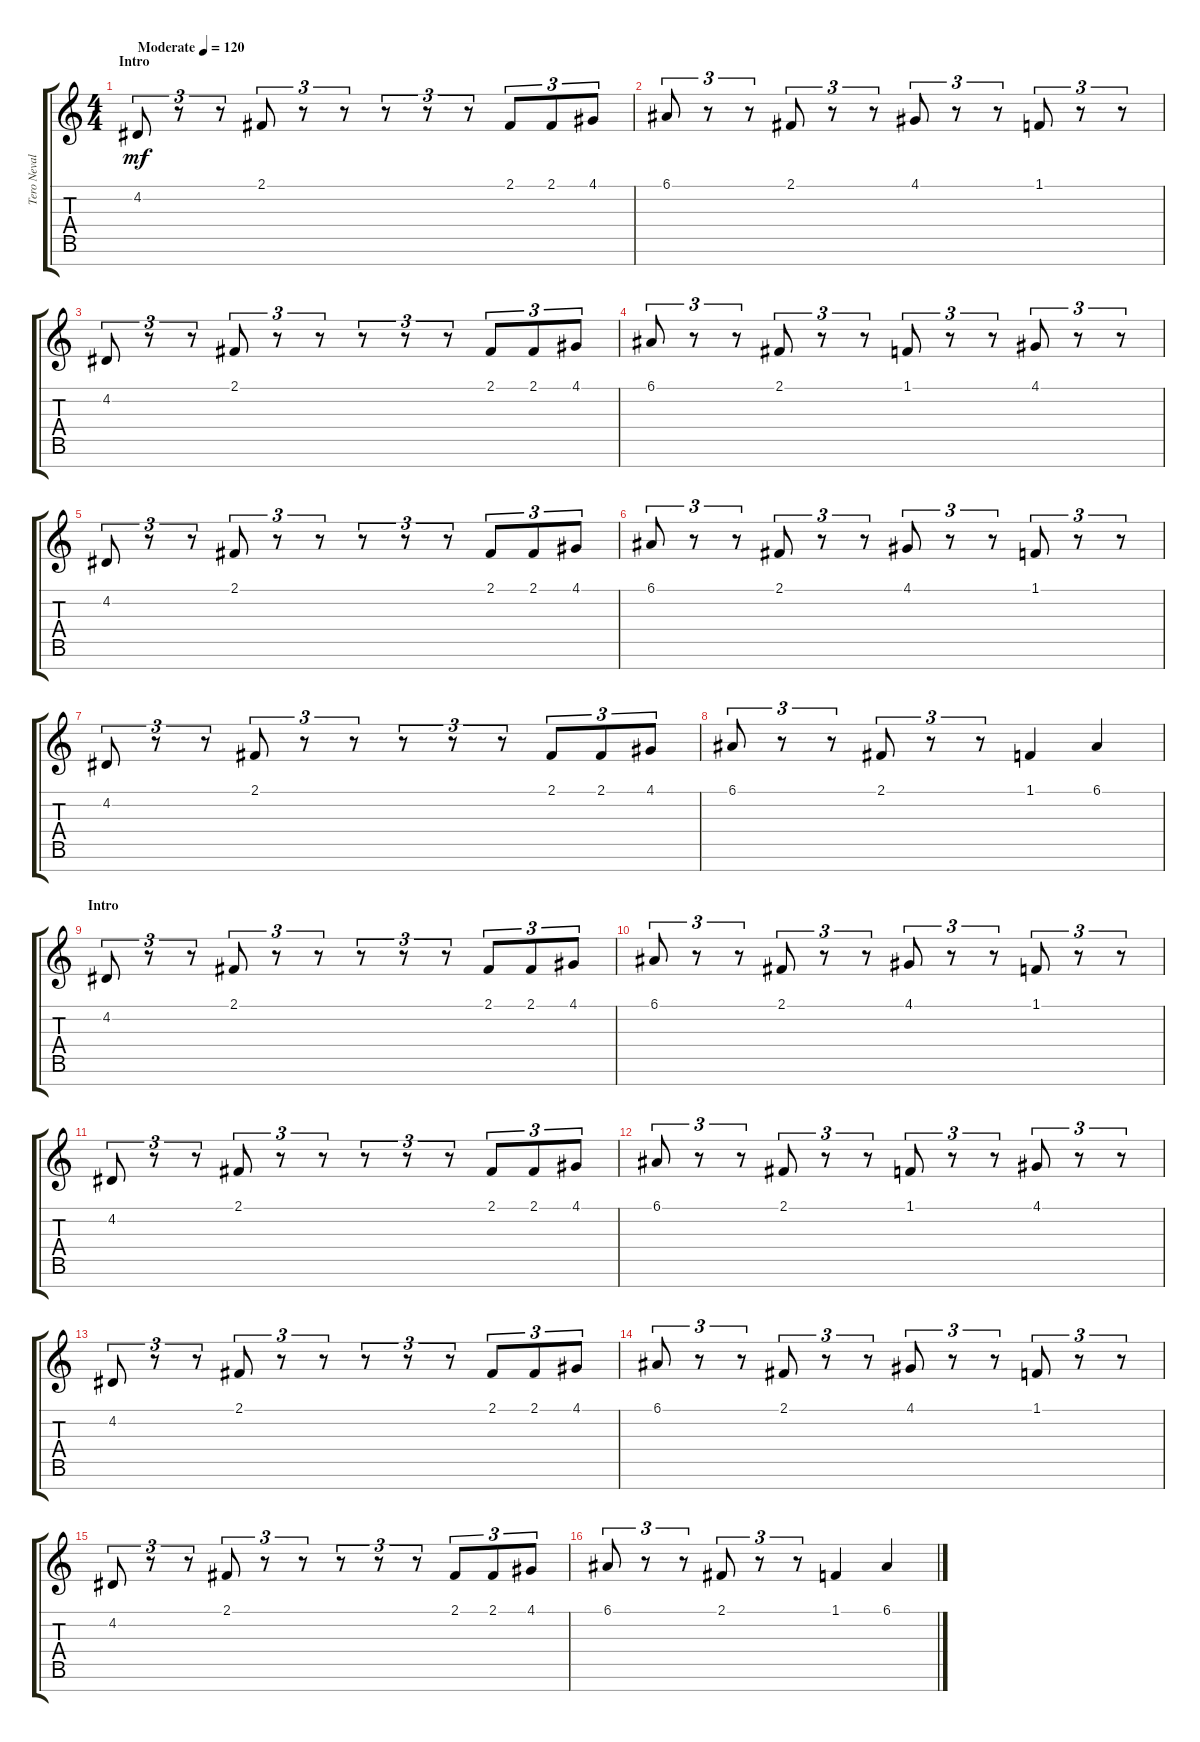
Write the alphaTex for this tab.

\track ("Tero Nevala (strings)" "Tero Neval") {instrument stringensemble1}
\staff {score tabs}
\tuning (E4 B3 G3 D3 A2 E2 B1) {hide}
\ts (4 4)
\section ("" "Intro")
\tempo (120 "Moderate")
\clef g2
\ks c
4.2.8{tu (3 2) dy mf instrument stringensemble1} r.8{tu (3 2)} r.8{tu (3 2)} 2.1.8{tu (3 2)} r.8{tu (3 2)} r.8{tu (3 2)} r.8{tu (3 2)} r.8{tu (3 2)} r.8{tu (3 2)} 2.1.8{tu (3 2)} 2.1.8{tu (3 2)} 4.1.8{tu (3 2)} |
6.1.8{tu (3 2)} r.8{tu (3 2)} r.8{tu (3 2)} 2.1.8{tu (3 2)} r.8{tu (3 2)} r.8{tu (3 2)} 4.1.8{tu (3 2)} r.8{tu (3 2)} r.8{tu (3 2)} 1.1.8{tu (3 2)} r.8{tu (3 2)} r.8{tu (3 2)} |
4.2.8{tu (3 2)} r.8{tu (3 2)} r.8{tu (3 2)} 2.1.8{tu (3 2)} r.8{tu (3 2)} r.8{tu (3 2)} r.8{tu (3 2)} r.8{tu (3 2)} r.8{tu (3 2)} 2.1.8{tu (3 2)} 2.1.8{tu (3 2)} 4.1.8{tu (3 2)} |
6.1.8{tu (3 2)} r.8{tu (3 2)} r.8{tu (3 2)} 2.1.8{tu (3 2)} r.8{tu (3 2)} r.8{tu (3 2)} 1.1.8{tu (3 2)} r.8{tu (3 2)} r.8{tu (3 2)} 4.1.8{tu (3 2)} r.8{tu (3 2)} r.8{tu (3 2)} |
4.2.8{tu (3 2)} r.8{tu (3 2)} r.8{tu (3 2)} 2.1.8{tu (3 2)} r.8{tu (3 2)} r.8{tu (3 2)} r.8{tu (3 2)} r.8{tu (3 2)} r.8{tu (3 2)} 2.1.8{tu (3 2)} 2.1.8{tu (3 2)} 4.1.8{tu (3 2)} |
6.1.8{tu (3 2)} r.8{tu (3 2)} r.8{tu (3 2)} 2.1.8{tu (3 2)} r.8{tu (3 2)} r.8{tu (3 2)} 4.1.8{tu (3 2)} r.8{tu (3 2)} r.8{tu (3 2)} 1.1.8{tu (3 2)} r.8{tu (3 2)} r.8{tu (3 2)} |
4.2.8{tu (3 2)} r.8{tu (3 2)} r.8{tu (3 2)} 2.1.8{tu (3 2)} r.8{tu (3 2)} r.8{tu (3 2)} r.8{tu (3 2)} r.8{tu (3 2)} r.8{tu (3 2)} 2.1.8{tu (3 2)} 2.1.8{tu (3 2)} 4.1.8{tu (3 2)} |
6.1.8{tu (3 2)} r.8{tu (3 2)} r.8{tu (3 2)} 2.1.8{tu (3 2)} r.8{tu (3 2)} r.8{tu (3 2)} 1.1.4 6.1.4 |
\section ("" "Intro")
4.2.8{tu (3 2)} r.8{tu (3 2)} r.8{tu (3 2)} 2.1.8{tu (3 2)} r.8{tu (3 2)} r.8{tu (3 2)} r.8{tu (3 2)} r.8{tu (3 2)} r.8{tu (3 2)} 2.1.8{tu (3 2)} 2.1.8{tu (3 2)} 4.1.8{tu (3 2)} |
6.1.8{tu (3 2)} r.8{tu (3 2)} r.8{tu (3 2)} 2.1.8{tu (3 2)} r.8{tu (3 2)} r.8{tu (3 2)} 4.1.8{tu (3 2)} r.8{tu (3 2)} r.8{tu (3 2)} 1.1.8{tu (3 2)} r.8{tu (3 2)} r.8{tu (3 2)} |
4.2.8{tu (3 2)} r.8{tu (3 2)} r.8{tu (3 2)} 2.1.8{tu (3 2)} r.8{tu (3 2)} r.8{tu (3 2)} r.8{tu (3 2)} r.8{tu (3 2)} r.8{tu (3 2)} 2.1.8{tu (3 2)} 2.1.8{tu (3 2)} 4.1.8{tu (3 2)} |
6.1.8{tu (3 2)} r.8{tu (3 2)} r.8{tu (3 2)} 2.1.8{tu (3 2)} r.8{tu (3 2)} r.8{tu (3 2)} 1.1.8{tu (3 2)} r.8{tu (3 2)} r.8{tu (3 2)} 4.1.8{tu (3 2)} r.8{tu (3 2)} r.8{tu (3 2)} |
4.2.8{tu (3 2)} r.8{tu (3 2)} r.8{tu (3 2)} 2.1.8{tu (3 2)} r.8{tu (3 2)} r.8{tu (3 2)} r.8{tu (3 2)} r.8{tu (3 2)} r.8{tu (3 2)} 2.1.8{tu (3 2)} 2.1.8{tu (3 2)} 4.1.8{tu (3 2)} |
6.1.8{tu (3 2)} r.8{tu (3 2)} r.8{tu (3 2)} 2.1.8{tu (3 2)} r.8{tu (3 2)} r.8{tu (3 2)} 4.1.8{tu (3 2)} r.8{tu (3 2)} r.8{tu (3 2)} 1.1.8{tu (3 2)} r.8{tu (3 2)} r.8{tu (3 2)} |
4.2.8{tu (3 2)} r.8{tu (3 2)} r.8{tu (3 2)} 2.1.8{tu (3 2)} r.8{tu (3 2)} r.8{tu (3 2)} r.8{tu (3 2)} r.8{tu (3 2)} r.8{tu (3 2)} 2.1.8{tu (3 2)} 2.1.8{tu (3 2)} 4.1.8{tu (3 2)} |
6.1.8{tu (3 2)} r.8{tu (3 2)} r.8{tu (3 2)} 2.1.8{tu (3 2)} r.8{tu (3 2)} r.8{tu (3 2)} 1.1.4 6.1.4
